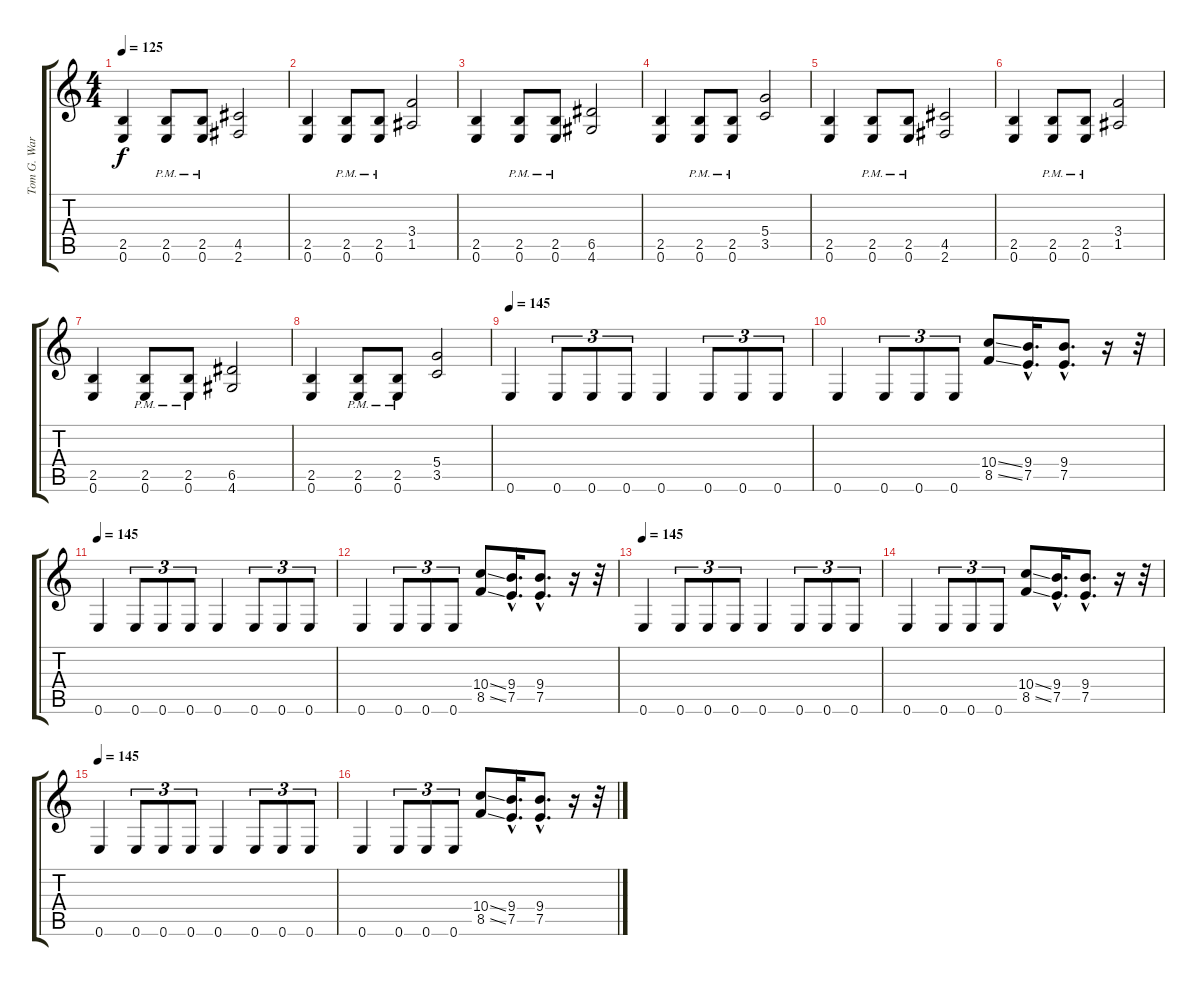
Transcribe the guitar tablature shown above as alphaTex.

\track ("Tom G. Warrior" "Tom G. War") {instrument overdrivenguitar}
\staff {score tabs}
\tuning (E4 B3 G3 D3 A2 E2) {hide}
\ts (4 4)
\tempo 125
\clef g2
\ks c
(2.5 0.6).4{dy f} (2.5{pm} 0.6{pm}).8 (2.5{pm} 0.6{pm}).8 (4.5 2.6).2 |
(2.5 0.6).4 (2.5{pm} 0.6{pm}).8 (2.5{pm} 0.6{pm}).8 (3.4 1.5).2 |
(2.5 0.6).4 (2.5{pm} 0.6{pm}).8 (2.5{pm} 0.6{pm}).8 (6.5 4.6).2 |
(2.5 0.6).4 (2.5{pm} 0.6{pm}).8 (2.5{pm} 0.6{pm}).8 (5.4 3.5).2 |
(2.5 0.6).4 (2.5{pm} 0.6{pm}).8 (2.5{pm} 0.6{pm}).8 (4.5 2.6).2 |
(2.5 0.6).4 (2.5{pm} 0.6{pm}).8 (2.5{pm} 0.6{pm}).8 (3.4 1.5).2 |
(2.5 0.6).4 (2.5{pm} 0.6{pm}).8 (2.5{pm} 0.6{pm}).8 (6.5 4.6).2 |
(2.5 0.6).4 (2.5{pm} 0.6{pm}).8 (2.5{pm} 0.6{pm}).8 (5.4 3.5).2 |
\tempo 145
0.6.4 0.6.8{tu (3 2)} 0.6.8{tu (3 2)} 0.6.8{tu (3 2)} 0.6.4 0.6.8{tu (3 2)} 0.6.8{tu (3 2)} 0.6.8{tu (3 2)} |
0.6.4 0.6.8{tu (3 2)} 0.6.8{tu (3 2)} 0.6.8{tu (3 2)} (10.4{ss} 8.5{ss}).8 (9.4{hac} 7.5{hac}).16{d} (9.4{hac} 7.5{hac}).8{d} r.16 r.32 |
\tempo 145
0.6.4 0.6.8{tu (3 2)} 0.6.8{tu (3 2)} 0.6.8{tu (3 2)} 0.6.4 0.6.8{tu (3 2)} 0.6.8{tu (3 2)} 0.6.8{tu (3 2)} |
0.6.4 0.6.8{tu (3 2)} 0.6.8{tu (3 2)} 0.6.8{tu (3 2)} (10.4{ss} 8.5{ss}).8 (9.4{hac} 7.5{hac}).16{d} (9.4{hac} 7.5{hac}).8{d} r.16 r.32 |
\tempo 145
0.6.4 0.6.8{tu (3 2)} 0.6.8{tu (3 2)} 0.6.8{tu (3 2)} 0.6.4 0.6.8{tu (3 2)} 0.6.8{tu (3 2)} 0.6.8{tu (3 2)} |
0.6.4 0.6.8{tu (3 2)} 0.6.8{tu (3 2)} 0.6.8{tu (3 2)} (10.4{ss} 8.5{ss}).8 (9.4{hac} 7.5{hac}).16{d} (9.4{hac} 7.5{hac}).8{d} r.16 r.32 |
\tempo 145
0.6.4 0.6.8{tu (3 2)} 0.6.8{tu (3 2)} 0.6.8{tu (3 2)} 0.6.4 0.6.8{tu (3 2)} 0.6.8{tu (3 2)} 0.6.8{tu (3 2)} |
0.6.4 0.6.8{tu (3 2)} 0.6.8{tu (3 2)} 0.6.8{tu (3 2)} (10.4{ss} 8.5{ss}).8 (9.4{hac} 7.5{hac}).16{d} (9.4{hac} 7.5{hac}).8{d} r.16 r.32
